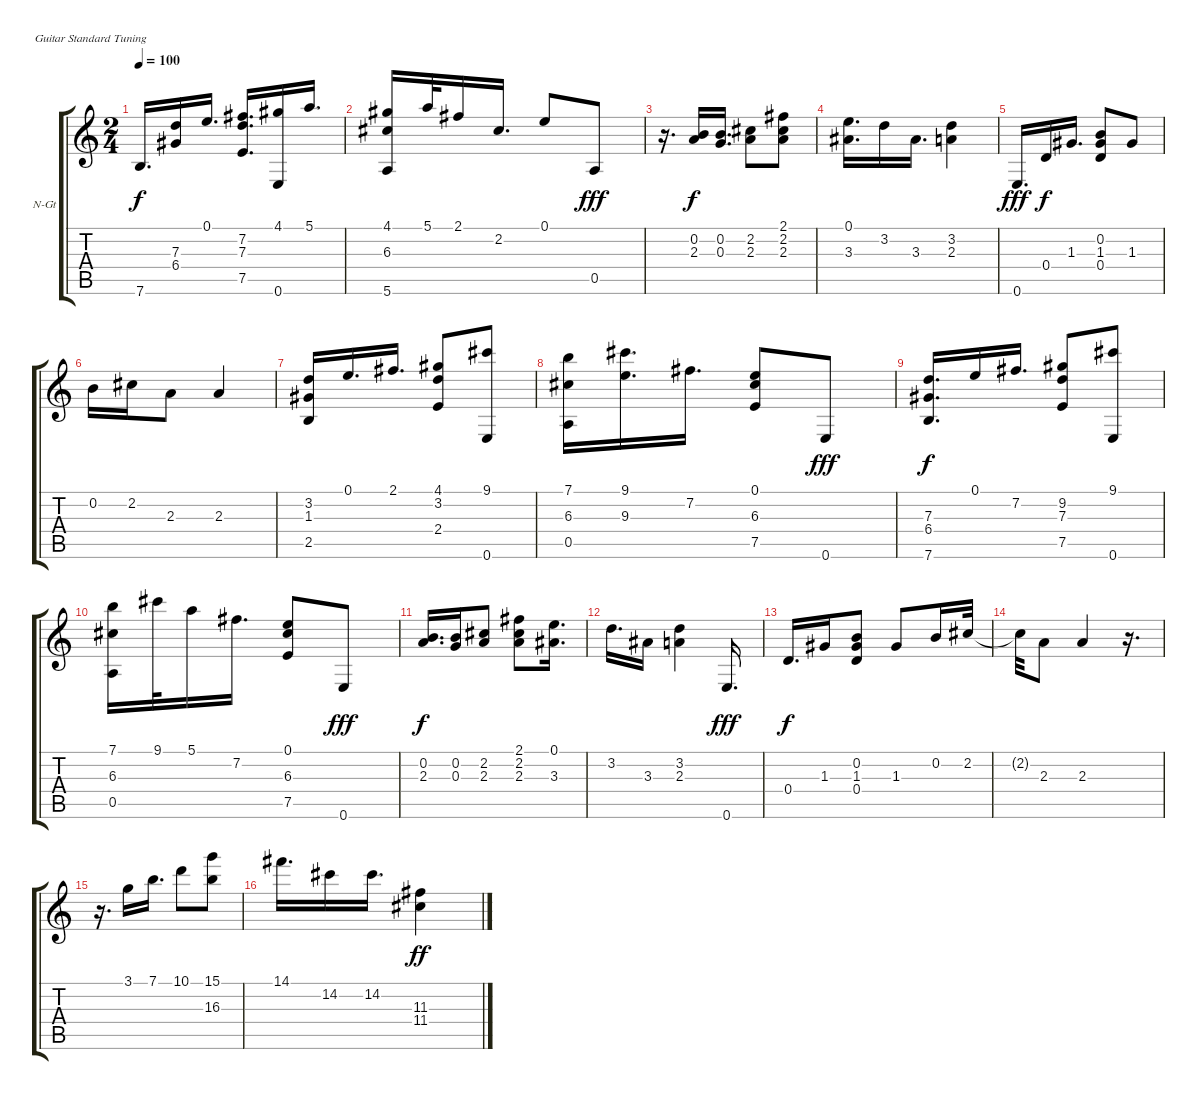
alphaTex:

\bracketExtendMode groupsimilarinstruments
\firstSystemTrackNameOrientation horizontal
\otherSystemsTrackNameOrientation horizontal
\track ("1st guitar" "N-Gt") {instrument acousticguitarnylon}
\staff {score tabs}
\tuning (E4 B3 G3 D3 A2 E2)
\ts (2 4)
\tempo 100
\clef g2
\ks c
7.6.16{d dy f} (7.3 6.4).16 0.1.16{d} (7.2 7.3 7.5).16{d} (4.1 0.6).16 5.1.16{d} |
(4.1 6.3 5.6).16 5.1.32 2.1.16 2.2.16{d} 0.1.8 0.5.8{dy fff} |
r.16{d} (0.2 2.3).16{dy f} (0.2 0.3).16{d} (2.2 2.3).8 (2.1 2.2 2.3).8 |
(0.1 3.3).16{d} 3.2.16 3.3.16{d} (3.2 2.3).4 |
0.6.16{d dy fff} 0.4.16{dy f} 1.3.16{d} (0.2 1.3 0.4).8 1.3.8 |
0.2.16 2.2.16 2.3.8 2.3.4 |
(3.2 1.3 2.5).16 0.1.16{d} 2.1.16{d} (4.1 3.2 2.4).8 (9.1 0.6).8 |
(7.1 6.3 0.5).16 (9.1 9.3).16{d} 7.2.16{d} (0.1 6.3 7.5).8 0.6.8{dy fff} |
(7.3 6.4 7.6).16{d dy f} 0.1.16 7.2.16{d} (9.2 7.3 7.5).8 (9.1 0.6).8 |
(7.1 6.3 0.5).16 9.1.32 5.1.16 7.2.16{d} (0.1 6.3 7.5).8 0.6.8{dy fff} |
(0.2 2.3).16{d dy f} (0.2 0.3).16 (2.2 2.3).8 (2.1 2.2 2.3).8 (0.1 3.3).16{d} |
3.2.16{d} 3.3.16 (3.2 2.3).4 0.6.16{d dy fff} |
0.4.16{d dy f} 1.3.16 (0.2 1.3 0.4).8 1.3.8 0.2.16 2.2.32 |
2.2{t}.32 2.3.8 2.3.4 r.16{d} |
r.16{d} 3.1.16 7.1.16{d} 10.1.8 (15.1 16.3).8 |
14.1.16{d} 14.2.16 14.2.16{d} (11.3 11.4).4{dy ff}
